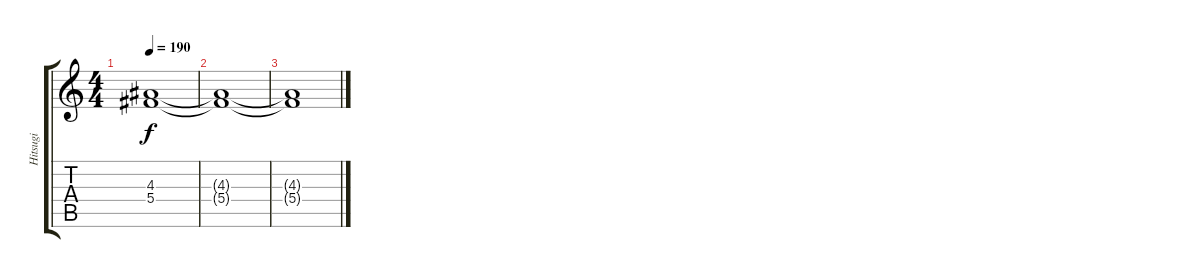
\track ("Hitsugi" "Hitsugi") {instrument distortionguitar}
\staff {score tabs}
\tuning (Eb4 Bb3 Gb3 Db3 Ab2 Eb2) {hide}
\ts (4 4)
\tempo 190
\clef g2
\ks c
(4.3{t} 5.4{t}).1{dy f} |
(4.3{t} 5.4{t}).1 |
(4.3{t} 5.4{t}).1
